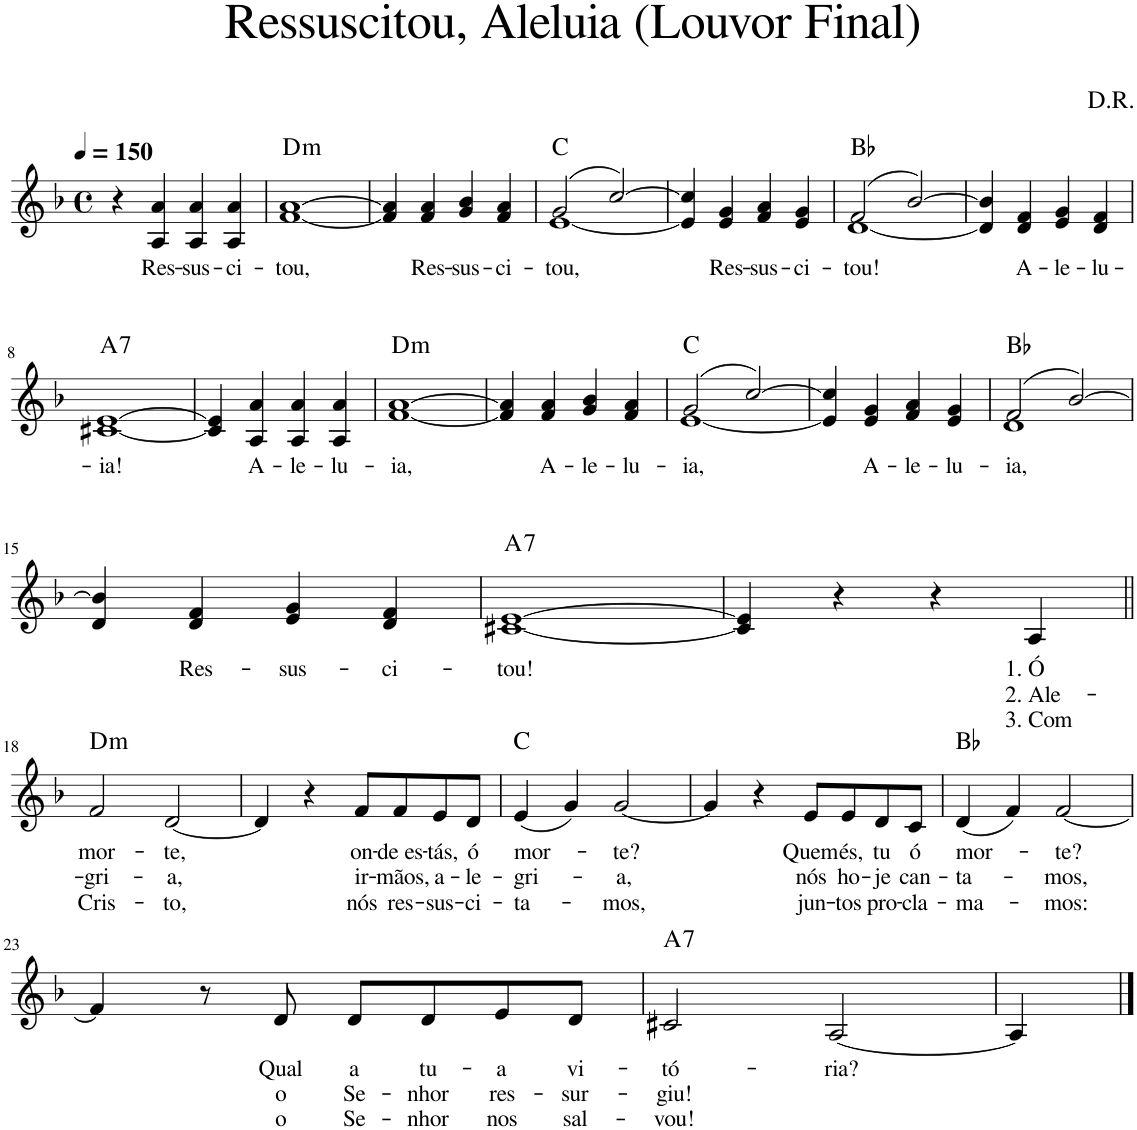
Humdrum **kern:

**kern	**text	**text	**text	**harte
*part1	*part1	*part1	*part1	*part1
*staff1	*staff1	*staff1	*staff1	*
*I"Voz	*	*	*	*
*I'Vo.	*	*	*	*
*clefG2	*	*	*	*
*k[b-]	*	*	*	*
*M4/4	*	*	*	*
*met(c)	*	*	*	*
*MM150	*	*	*	*
=1	=1	=1	=1	=1
4r	.	.	.	.
!	!LO:LY:b	!	!	!
4A/ 4a/	Res-	.	.	.
!	!LO:LY:b	!	!	!
4A/ 4a/	-sus-	.	.	.
!	!LO:LY:b	!	!	!
4A/ 4a/	-ci-	.	.	.
=2	=2	=2	=2	=2
!	!LO:LY:b	!	!	!LO:H:kt=m
[1f [1a	-tou,	.	.	D:min
=3	=3	=3	=3	=3
4f/] 4a/]	.	.	.	.
!	!LO:LY:b	!	!	!
4f/ 4a/	Res-	.	.	.
!	!LO:LY:b	!	!	!
4g/ 4b-/	-sus-	.	.	.
!	!LO:LY:b	!	!	!
4f/ 4a/	-ci-	.	.	.
=4	=4	=4	=4	=4
!	!LO:LY:b	!	!	!
*^	*	*	*	*
(2g/	[1e	-tou,	.	.	C:maj
[2cc/)	.	.	.	.	.
*v	*v	*	*	*	*
=5	=5	=5	=5	=5
4e/] 4cc/]	.	.	.	.
!	!LO:LY:b	!	!	!
4e/ 4g/	Res-	.	.	.
!	!LO:LY:b	!	!	!
4f/ 4a/	-sus-	.	.	.
!	!LO:LY:b	!	!	!
4e/ 4g/	-ci-	.	.	.
=6	=6	=6	=6	=6
!	!LO:LY:b	!	!	!
*^	*	*	*	*
(2f/	[1d	-tou!	.	.	Bb:maj
[2b-/)	.	.	.	.	.
*v	*v	*	*	*	*
=7	=7	=7	=7	=7
4d/] 4b-/]	.	.	.	.
!	!LO:LY:b	!	!	!
4d/ 4f/	A-	.	.	.
!	!LO:LY:b	!	!	!
4e/ 4g/	-le-	.	.	.
!	!LO:LY:b	!	!	!
4d/ 4f/	-lu-	.	.	.
!!LO:LB:g=z
=8	=8	=8	=8	=8
!	!LO:LY:b	!	!	!LO:H:kt=7
[1c#X [1e	-ia!	.	.	A:7
=9	=9	=9	=9	=9
4c#/] 4e/]	.	.	.	.
!	!LO:LY:b	!	!	!
4A/ 4a/	A-	.	.	.
!	!LO:LY:b	!	!	!
4A/ 4a/	-le-	.	.	.
!	!LO:LY:b	!	!	!
4A/ 4a/	-lu-	.	.	.
=10	=10	=10	=10	=10
!	!LO:LY:b	!	!	!LO:H:kt=m
[1f [1a	-ia,	.	.	D:min
=11	=11	=11	=11	=11
4f/] 4a/]	.	.	.	.
!	!LO:LY:b	!	!	!
4f/ 4a/	A-	.	.	.
!	!LO:LY:b	!	!	!
4g/ 4b-/	-le-	.	.	.
!	!LO:LY:b	!	!	!
4f/ 4a/	-lu-	.	.	.
=12	=12	=12	=12	=12
!	!LO:LY:b	!	!	!
*^	*	*	*	*
(2g/	[1e	-ia,	.	.	C:maj
[2cc/)	.	.	.	.	.
*v	*v	*	*	*	*
=13	=13	=13	=13	=13
4e/] 4cc/]	.	.	.	.
!	!LO:LY:b	!	!	!
4e/ 4g/	A-	.	.	.
!	!LO:LY:b	!	!	!
4f/ 4a/	-le-	.	.	.
!	!LO:LY:b	!	!	!
4e/ 4g/	-lu-	.	.	.
=14	=14	=14	=14	=14
!	!LO:LY:b	!	!	!
*^	*	*	*	*
(2f/	1d	-ia,	.	.	Bb:maj
[2b-/)	.	.	.	.	.
*v	*v	*	*	*	*
!!LO:LB:g=z
=15	=15	=15	=15	=15
4d/ 4b-/]	.	.	.	.
!	!LO:LY:b	!	!	!
4d/ 4f/	Res-	.	.	.
!	!LO:LY:b	!	!	!
4e/ 4g/	-sus-	.	.	.
!	!LO:LY:b	!	!	!
4d/ 4f/	-ci-	.	.	.
=16	=16	=16	=16	=16
!	!LO:LY:b	!	!	!LO:H:kt=7
[1c#X [1e	-tou!	.	.	A:7
=17	=17	=17	=17	=17
4c#/] 4e/]	.	.	.	.
4r	.	.	.	.
4r	.	.	.	.
!	!LO:LY:b	!LO:LY:b	!LO:LY:b	!
4A/	1. Ó	2. Ale-	3. Com	.
!!LO:LB:g=z
=18||	=18||	=18||	=18||	=18||
!	!LO:LY:b	!LO:LY:b	!LO:LY:b	!LO:H:kt=m
2f/	mor-	-gri-	Cris-	D:min
!	!LO:LY:b	!LO:LY:b	!LO:LY:b	!
[2d/	-te,	-a,	-to,	.
=19	=19	=19	=19	=19
4d/]	.	.	.	.
4r	.	.	.	.
!	!LO:LY:b	!LO:LY:b	!LO:LY:b	!
8f/L	on-	ir-	nós	.
!	!LO:LY:b	!LO:LY:b	!LO:LY:b	!
8f/	-de es-	-mãos,	res-	.
!	!LO:LY:b	!LO:LY:b	!LO:LY:b	!
8e/	-tás,	a-	-sus-	.
!	!LO:LY:b	!LO:LY:b	!LO:LY:b	!
8d/J	ó	-le-	-ci-	.
=20	=20	=20	=20	=20
!	!LO:LY:b	!LO:LY:b	!LO:LY:b	!
(4e/	mor-	-gri-	-ta-	C:maj
4g/)	.	.	.	.
!	!LO:LY:b	!LO:LY:b	!LO:LY:b	!
[2g/	-te?	-a,	-mos,	.
=21	=21	=21	=21	=21
4g/]	.	.	.	.
4r	.	.	.	.
!	!LO:LY:b	!LO:LY:b	!LO:LY:b	!
8e/L	Quem	nós	jun-	.
!	!LO:LY:b	!LO:LY:b	!LO:LY:b	!
8e/	és,	ho-	-tos	.
!	!LO:LY:b	!LO:LY:b	!LO:LY:b	!
8d/	tu	-je	pro-	.
!	!LO:LY:b	!LO:LY:b	!LO:LY:b	!
8c/J	ó	can-	-cla-	.
=22	=22	=22	=22	=22
!	!LO:LY:b	!LO:LY:b	!LO:LY:b	!
(4d/	mor-	-ta-	-ma-	Bb:maj
4f/)	.	.	.	.
!	!LO:LY:b	!LO:LY:b	!LO:LY:b	!
[2f/	-te?	-mos,	-mos:	.
!!LO:LB:g=z
=23	=23	=23	=23	=23
4f/]	.	.	.	.
8r	.	.	.	.
!	!LO:LY:b	!LO:LY:b	!LO:LY:b	!
8d/	Qual	o	o	.
!	!LO:LY:b	!LO:LY:b	!LO:LY:b	!
8d/L	a	Se-	Se-	.
!	!LO:LY:b	!LO:LY:b	!LO:LY:b	!
8d/	tu-	-nhor	-nhor	.
!	!LO:LY:b	!LO:LY:b	!LO:LY:b	!
8e/	-a	res-	nos	.
!	!LO:LY:b	!LO:LY:b	!LO:LY:b	!
8d/J	vi-	-sur-	sal-	.
=24	=24	=24	=24	=24
!	!LO:LY:b	!LO:LY:b	!LO:LY:b	!LO:H:kt=7
2c#X/	-tó-	-giu!	-vou!	A:7
!	!LO:LY:b	!	!	!
[2A/	-ria?	.	.	.
=25	=25	=25	=25	=25
4A/]	.	.	.	.
==	==	==	==	==
*-	*-	*-	*-	*-
